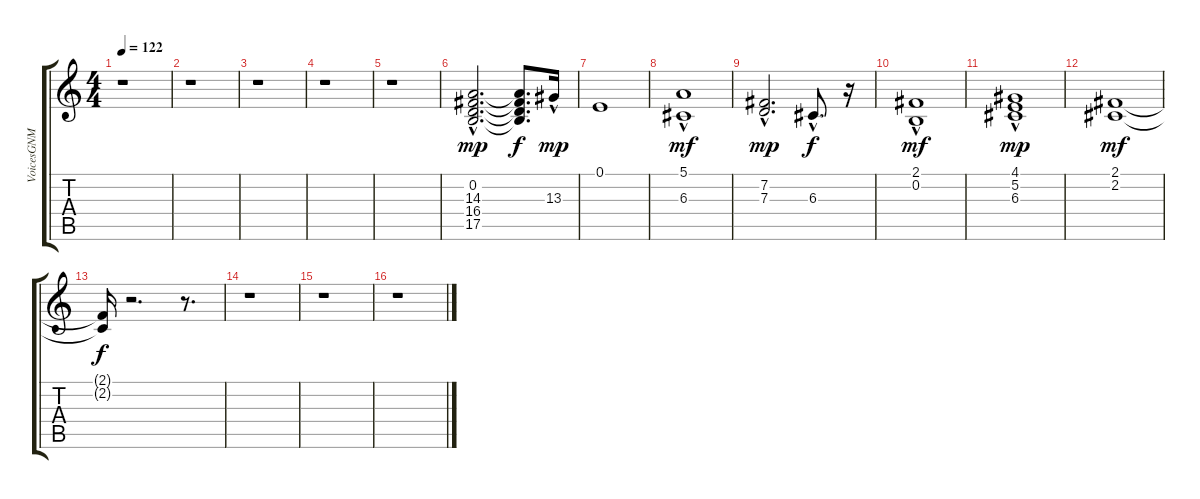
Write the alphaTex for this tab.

\track ("VoicesGNM" "VoicesGNM") {instrument synthvoice}
\staff {score tabs}
\tuning (E4 B3 G3 D3 A2 E2) {hide}
\ts (4 4)
\tempo 122
\clef g2
\ks c
r.1{dy f} |
r.1 |
r.1 |
r.1 |
r.1 |
(0.2{hac} 14.3{hac} 16.4{hac} 17.5{hac}).2{d dy mp} (0.2{t} 14.3{t} 16.4{t} 17.5{t}).8{d dy f} 13.3{hac}.16{dy mp} |
0.1.1 |
(5.1 6.3{hac}).1{dy mf} |
(7.2{hac} 7.3{hac}).2{d dy mp} 6.3{hac}.8{d dy f} r.16 |
(2.1 0.2{hac}).1{dy mf} |
(4.1 5.2{hac} 6.3{hac}).1{dy mp} |
(2.1 2.2).1{dy mf} |
(2.1{t} 2.2{t}).16{dy f} r.2{d} r.8{d} |
r.1 |
r.1 |
r.1
